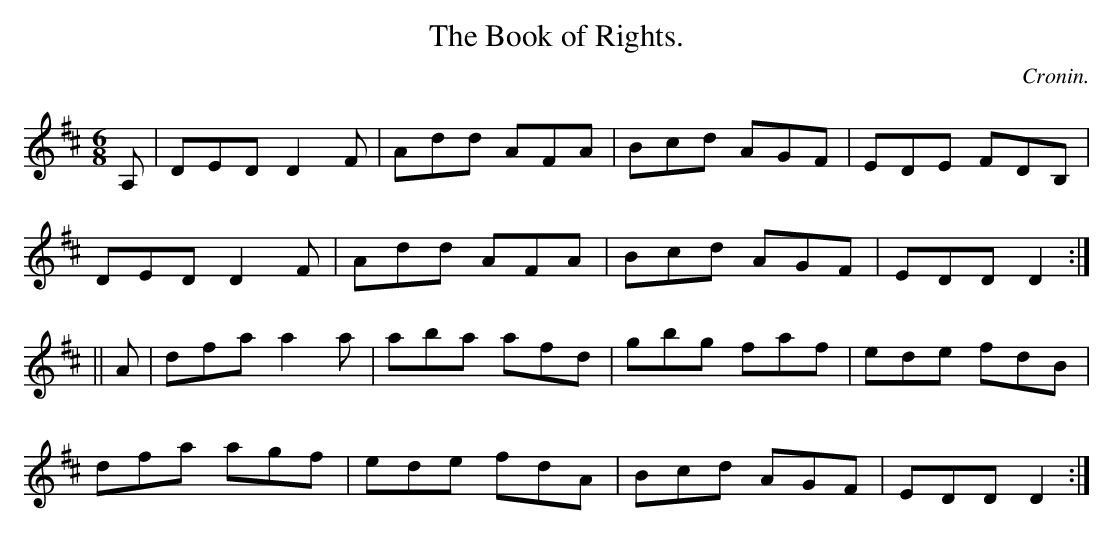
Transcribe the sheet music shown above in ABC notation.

X:1
T: The Book of Rights.
C: Cronin.
M: 6/8
K: D
A,|DED D2 F|Add AFA|Bcd AGF|EDE FDB,|
DED D2 F|Add AFA|Bcd AGF|EDD D2:|
||A|dfa a2 a|aba afd|gbg faf|ede fdB|
dfa agf|ede fdA|Bcd AGF|EDD D2:|
